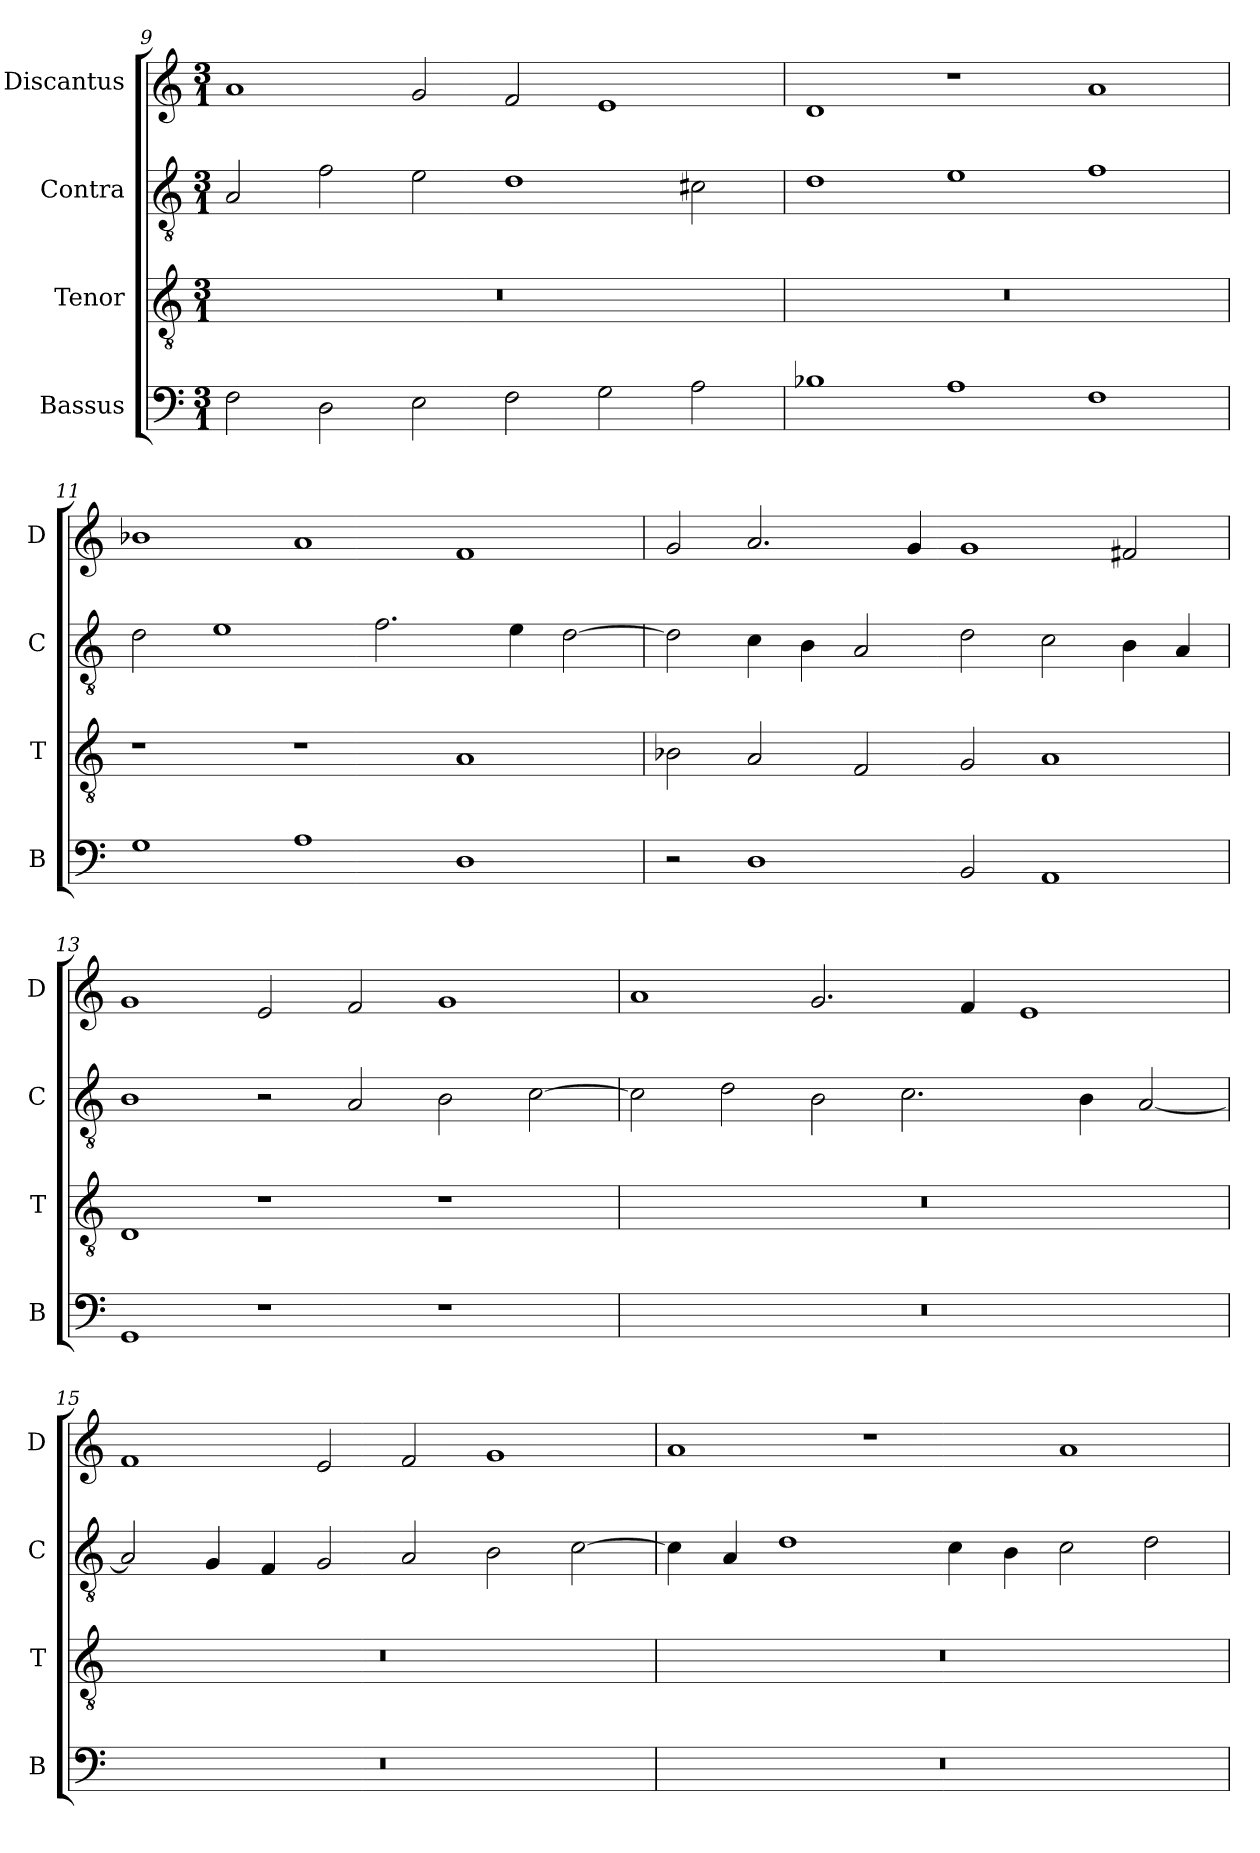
**kern	**kern	**kern	**kern
*part4	*part3	*part2	*part1
*staff4	*staff3	*staff2	*staff1
*I"Bassus	*I"Tenor	*I"Contra	*I"Discantus
*I'B	*I'T	*I'C	*I'D
*clefF4	*clefGv2	*clefGv2	*clefG2
*k[]	*k[]	*k[]	*k[]
*M3/1	*M3/1	*M3/1	*M3/1
=9	=9	=9	=9
2F\	0.r	2A/	1a
2D\	.	2f\	.
2E\	.	2e\	2g/
2F\	.	1d	2f/
2G\	.	.	1e
2A\	.	2c#X\	.
=10	=10	=10	=10
1B-X	0.r	1d	1d
1A	.	1e	1r
1F	.	1f	1a
=11	=11	=11	=11
1G	1r	2d\	1b-X
.	.	1e	.
1A	1r	.	1a
.	.	2.f\	.
1D	1A	.	1f
.	.	4e\	.
.	.	[2d\	.
=12	=12	=12	=12
2r	2B-X\	2d\]	2g/
1D	2A/	4c\	2.a/
.	.	4B\	.
.	2F/	2A/	.
.	.	.	4g/
2BB/	2G/	2d\	1g
1AA	1A	2c\	.
.	.	4B\	2f#X/
.	.	4A/	.
=13	=13	=13	=13
1GG	1D	1B	1g
1r	1r	2r	2e/
.	.	2A/	2f/
1r	1r	2B\	1g
.	.	[2c\	.
=14	=14	=14	=14
0.r	0.r	2c\]	1a
.	.	2d\	.
.	.	2B\	2.g/
.	.	2.c\	.
.	.	.	4f/
.	.	.	1e
.	.	4B\	.
.	.	[2A/	.
=15	=15	=15	=15
0.r	0.r	2A/]	1f
.	.	4G/	.
.	.	4F/	.
.	.	2G/	2e/
.	.	2A/	2f/
.	.	2B\	1g
.	.	[2c\	.
=16	=16	=16	=16
0.r	0.r	4c\]	1a
.	.	4A/	.
.	.	1d	.
.	.	.	1r
.	.	4c\	.
.	.	4B\	.
.	.	2c\	1a
.	.	2d\	.
=	=	=	=
*-	*-	*-	*-
